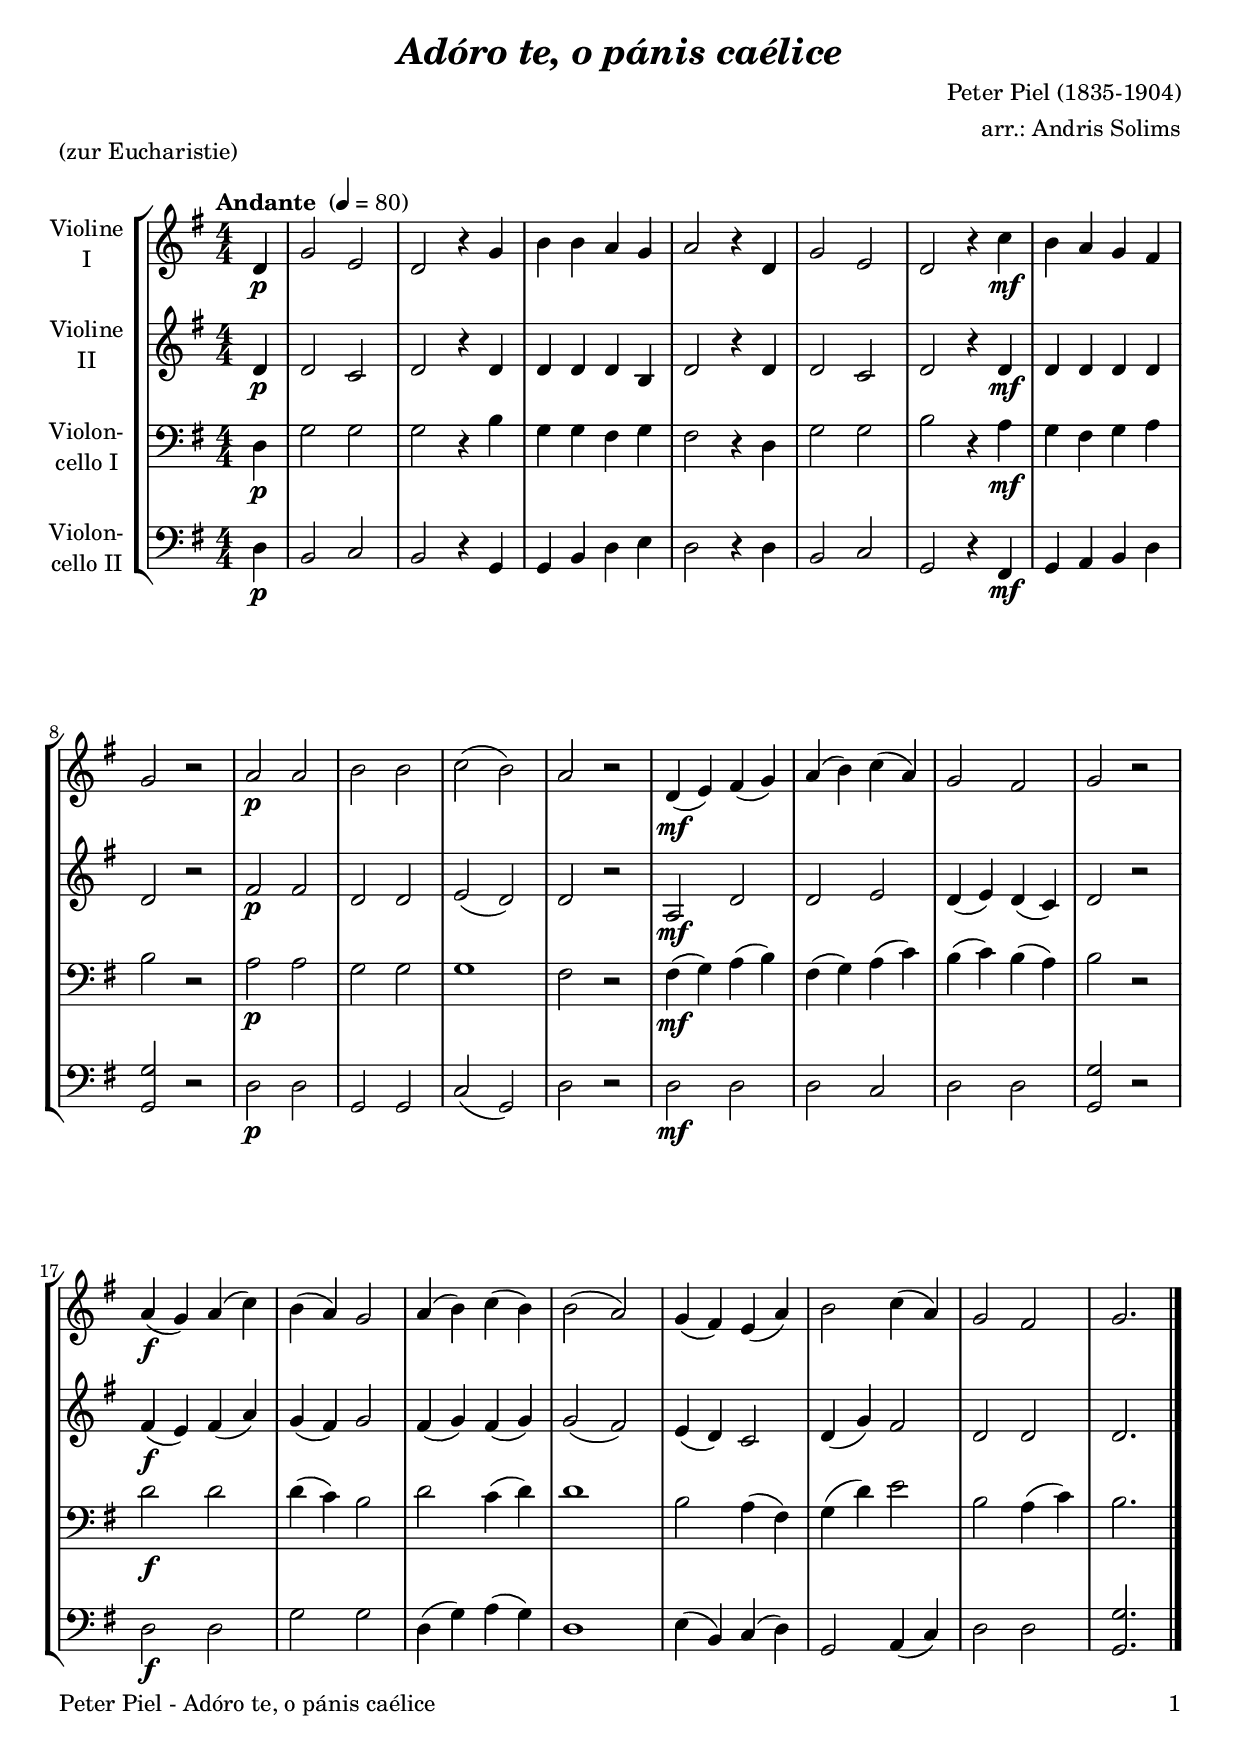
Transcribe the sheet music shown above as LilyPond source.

\version "2.22.0"
\include "deutsch.ly"
  
#(set-global-staff-size 20)

\header {
  title     = \markup \bold \italic "Adóro te, o pánis caélice"
  composer  = "Peter Piel (1835-1904)"
  arranger  = "arr.: Andris Solims"
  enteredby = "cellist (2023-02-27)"
  piece     = "(zur Eucharistie)"
}

voiceconsts = {
  \key g \major
  \time 4/4
  \clef "treble"
  \numericTimeSignature
  \compressEmptyMeasures
  % Set default beaming for all staves
%  \set Timing.beamExceptions = #'()
%  \set Timing.baseMoment     = #(ly:make-moment 1 4)
%  \set Timing.beatStructure  = #'(1 1 1 1)
  \tempo "Andante " 4=80
}

mifl = "flute"
mivl = "violin"
miba = "cello"
mipz = "pizzicato strings"

rall = \mark \markup \box \italic "rall."

va = \relative c' {
  \voiceconsts

  \partial 4 d4\p
  g2 e
  d r4 g
  h h a g
  a2 r4 d,
  g2 e
  d r4 c'\mf
  h a g fis
  g2 r

  a\p a
  h h
  c( h)
  a r
  d,4(\mf e) fis( g)
  a( h) c( a)
  g2 fis
  g r

  a4(\f g) a( c)
  h( a) g2
  a4( h) c( h)
  h2( a)
  g4( fis) e( a)
  h2 c4( a)
  g2 fis
  g2. \bar "|."
}

vb = \relative c' {
  \voiceconsts

  \partial 4 d4\p
  d2 c
  d r4 d
  d d d h
  d2 r4 d
  d2 c
  d r4 d\mf
  d d d d
  d2 r

  fis\p fis
  d d
  e( d)
  d r
  a\mf d
  d e
  d4( e) d( c)
  d2 r

  fis4(\f e) fis( a)
  g( fis) g2
  fis4( g) fis( g)
  g2( fis)
  e4( d) c2
  d4( g) fis2
  d d
  d2. \bar "|."
}

vc = \relative c {
  \voiceconsts
  \clef "bass"
  
  \partial 4 d4\p
  g2 g
  g r4 h
  g g fis g
  fis2 r4 d
  g2 g
  h r4 a\mf
  g fis g a
  h2 r

  a\p a
  g g
  g1
  fis2 r
  fis4(\mf g) a( h)
  fis( g) a( c)
  h( c) h( a)
  h2 r

  d\f d
  d4( c) h2
  d c4( d)
  d1
  h2 a4( fis)
  g( d') e2
  h a4( c)
  h2. \bar "|."
}

vd = \relative c {
  \voiceconsts
  \clef "bass"
  
  \partial 4 d4\p
  h2 c
  h r4 g
  g h d e
  d2 r4 d
  h2 c
  g r4 fis\mf
  g a h d
  <g, g'>2 r

  d'\p d
  g, g
  c( g)
  d' r
  d\mf d
  d c
  d d
  <g, g'> r

  d'\f d
  g g
  d4( g) a( g)
  d1
  e4( h) c( d)
  g,2 a4( c)
  d2 d
  <g, g'>2. \bar "|."
}


music = \new StaffGroup <<
      \new Staff {
	\set Staff.midiInstrument = \mivl
	\set Staff.instrumentName = \markup \center-column { "Violine" "I" }
	\transpose g g { \va }
      }

      \new Staff {
	\set Staff.midiInstrument = \mivl
	\set Staff.instrumentName = \markup \center-column { "Violine" "II" }
	\transpose g g { \vb }
      }

      \new Staff {
	\set Staff.midiInstrument = \miba
	\set Staff.instrumentName = \markup \center-column { "Violon-" "cello I" }
	\transpose g g { \vc }
      }

      \new Staff {
	\set Staff.midiInstrument = \miba
	\set Staff.instrumentName = \markup \center-column { "Violon-" "cello II" }
	\transpose g g { \vd }
      }
>>
\book {
   \paper {
    print-page-number = ##t
    print-first-page-number = ##t
    ragged-last-bottom = ##f
    oddHeaderMarkup = \markup \null
    evenHeaderMarkup = \markup \null
    oddFooterMarkup = \markup {
      \fill-line {
        \on-the-fly #print-page-number-check-first
        "Peter Piel - Adóro te, o pánis caélice" \fromproperty #'page:page-number-string
      }
    }
    evenFooterMarkup = \oddFooterMarkup
  } \score {
    \music
    \layout {}
  }

  \score {
    \unfoldRepeats \music

    \midi {
      \context {
        \Score
      }
    }
  }
}